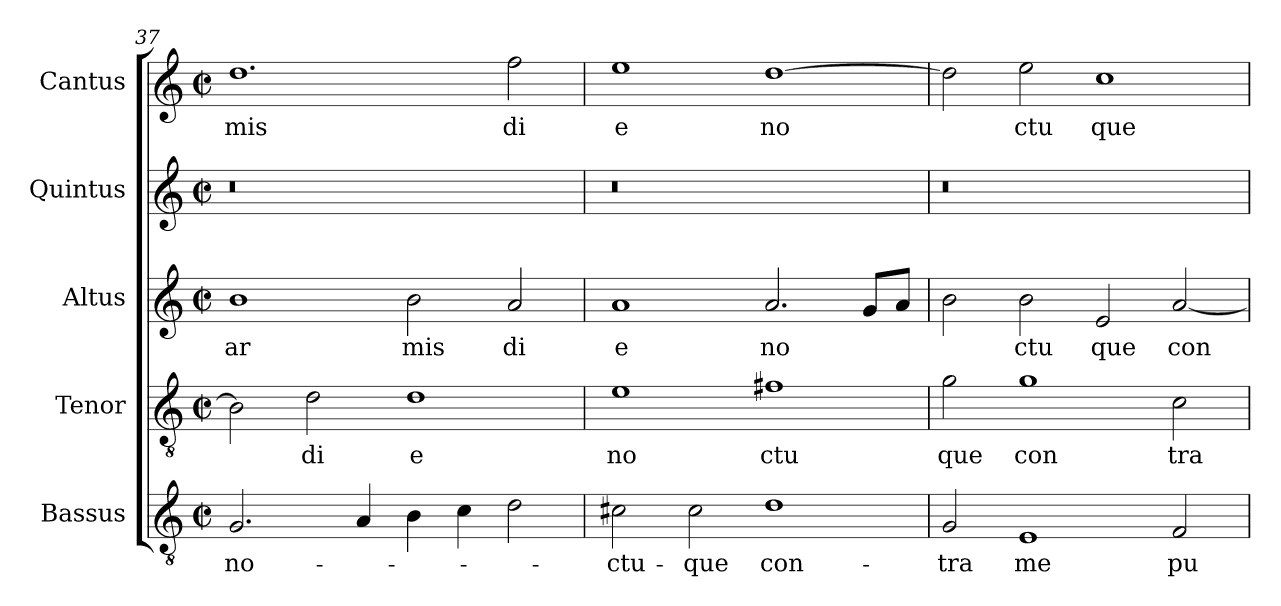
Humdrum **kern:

**kern	**text	**kern	**text	**kern	**text	**kern	**kern	**text
*part5	*part5	*part4	*part4	*part3	*part3	*part2	*part1	*part1
*staff5	*staff5	*staff4	*staff4	*staff3	*staff3	*staff2	*staff1	*staff1
*I"Bassus	*	*I"Tenor	*	*I"Altus	*	*I"Quintus	*I"Cantus	*
!!LO:PB:g=z
*clefGv2	*	*clefGv2	*	*clefG2	*	*clefG2	*clefG2	*
*M2/2	*	*M2/2	*	*M2/2	*	*M2/2	*M2/2	*
*met(c|)	*	*met(c|)	*	*met(c|)	*	*met(c|)	*met(c|)	*
=37	=37	=37	=37	=37	=37	=37	=37	=37
!	!LO:LY:b:cj	!	!	!	!LO:LY:b:cj	!	!	!LO:LY:b:cj
2.G/	no-	2B\]	.	1b	ar	0r	1.dd	mis
!	!	!	!LO:LY:b:cj	!	!	!	!	!
.	.	2d\	di	.	.	.	.	.
4A/	.	.	.	.	.	.	.	.
!	!	!	!LO:LY:b:cj	!	!LO:LY:b:cj	!	!	!
4B\	.	1d	e	2b\	mis	.	.	.
4c\	.	.	.	.	.	.	.	.
!	!	!	!	!	!LO:LY:b:cj	!	!	!LO:LY:b:cj
2d\	.	.	.	2a/	di	.	2ff\	di
=38	=38	=38	=38	=38	=38	=38	=38	=38
!	!LO:LY:b:cj	!	!LO:LY:b:cj	!	!LO:LY:b:cj	!	!	!LO:LY:b:cj
2c#X\	-ctu-	1e	no	1a	e	0r	1ee	e
!	!LO:LY:b:cj	!	!	!	!	!	!	!
2c#\	-que	.	.	.	.	.	.	.
!	!LO:LY:b:cj	!	!LO:LY:b:cj	!	!LO:LY:b:cj	!	!	!LO:LY:b:cj
1d	con-	1f#X	ctu	2.a/	no	.	[>1dd	no
.	.	.	.	8g/L	.	.	.	.
.	.	.	.	8a/J	.	.	.	.
=39	=39	=39	=39	=39	=39	=39	=39	=39
!	!LO:LY:b:cj	!	!LO:LY:b:cj	!	!	!	!	!
2G/	-tra	2g\	que	2b\	.	0r	2dd\]	.
!	!LO:LY:b:cj	!	!LO:LY:b:cj	!	!LO:LY:b:cj	!	!	!LO:LY:b:cj
1E	me	1g	con	2b\	ctu	.	2ee\	ctu
!	!	!	!	!	!LO:LY:b:cj	!	!	!LO:LY:b:cj
.	.	.	.	2e/	que	.	1cc	que
!	!LO:LY:b:cj	!	!LO:LY:b:cj	!	!LO:LY:b	!	!	!
2F/	pu-	2c\	tra	[<2a/	con	.	.	.
=	=	=	=	=	=	=	=	=
*-	*-	*-	*-	*-	*-	*-	*-	*-
